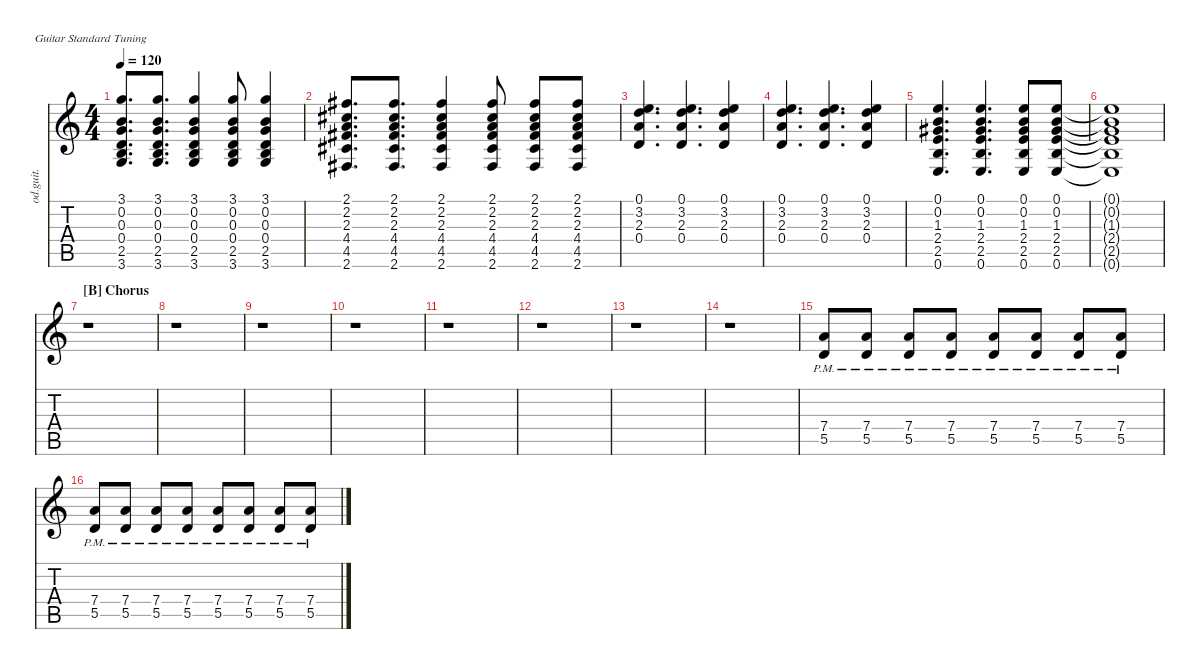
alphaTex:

\defaultSystemsLayout 4
\hideDynamics
\bracketExtendMode nobrackets
\track ("Overdriven Guitar 2" "od.guit.") {instrument overdrivenguitar}
\staff {score tabs}
\tuning (E4 B3 G3 D3 A2 E2)
\ts (4 4)
\tempo 120
\clef g2
\ks c
(3.1 0.2 0.3 0.4 2.5 3.6).8{d dy mf beam Up} (3.1 0.2 0.3 0.4 2.5 3.6).8{d beam Up} (3.1 0.2 0.3 0.4 2.5 3.6).4{beam Up} (3.1 0.2 0.3 0.4 2.5 3.6).8{beam Up} (3.1 0.2 0.3 0.4 2.5 3.6).4{beam Up} |
(2.1{acc #} 2.2{acc #} 2.3 4.4{acc #} 4.5{acc #} 2.6{acc #}).8{d beam Up} (2.1{acc #} 2.2{acc #} 2.3 4.4{acc #} 4.5{acc #} 2.6{acc #}).8{d beam Up} (2.1{acc #} 2.2{acc #} 2.3 4.4{acc #} 4.5{acc #} 2.6{acc #}).4{beam Up} (2.1{acc #} 2.2{acc #} 2.3 4.4{acc #} 4.5{acc #} 2.6{acc #}).8{beam Up} (2.1{acc #} 2.2{acc #} 2.3 4.4{acc #} 4.5{acc #} 2.6{acc #}).8{beam Up} (2.1{acc #} 2.2{acc #} 2.3 4.4{acc #} 4.5{acc #} 2.6{acc #}).8{beam Up} |
(0.1 3.2 2.3 0.4).4{d beam Up} (0.4 2.3 3.2 0.1).4{d beam Up} (0.1 3.2 2.3 0.4).4{beam Up} |
(0.4 2.3 3.2 0.1).4{d beam Up} (0.1 3.2 2.3 0.4).4{d beam Up} (0.4 2.3 3.2 0.1).4{beam Up} |
(0.1 0.2 1.3{acc #} 2.4 2.5 0.6).4{d beam Up} (0.1 0.2 1.3{acc #} 2.4 2.5 0.6).4{d beam Up} (0.1 0.2 1.3{acc #} 2.4 2.5 0.6).8{beam Up} (0.1 0.2 1.3{acc #} 2.4 2.5 0.6).8{beam Up} |
(0.1{t} 0.2{t} 1.3{t acc #} 2.4{t} 2.5{t} 0.6{t}).1{beam Up} |
\section ("B" "Chorus")
r.1{beam Down} |
r.1{beam Down} |
r.1{beam Down} |
r.1{beam Down} |
r.1{beam Down} |
r.1{beam Down} |
r.1{beam Down} |
r.1{beam Down} |
(7.4{pm} 5.5{pm}).8{beam Up} (7.4{pm} 5.5{pm}).8{beam Up} (7.4{pm} 5.5{pm}).8{beam Up} (7.4{pm} 5.5{pm}).8{beam Up} (7.4{pm} 5.5{pm}).8{beam Up} (7.4{pm} 5.5{pm}).8{beam Up} (7.4{pm} 5.5{pm}).8{beam Up} (7.4{pm} 5.5{pm}).8{beam Up} |
(7.4{pm} 5.5{pm}).8{beam Up} (7.4{pm} 5.5{pm}).8{beam Up} (7.4{pm} 5.5{pm}).8{beam Up} (7.4{pm} 5.5{pm}).8{beam Up} (7.4{pm} 5.5{pm}).8{beam Up} (7.4{pm} 5.5{pm}).8{beam Up} (7.4{pm} 5.5{pm}).8{beam Up} (7.4{pm} 5.5{pm}).8{beam Up}
